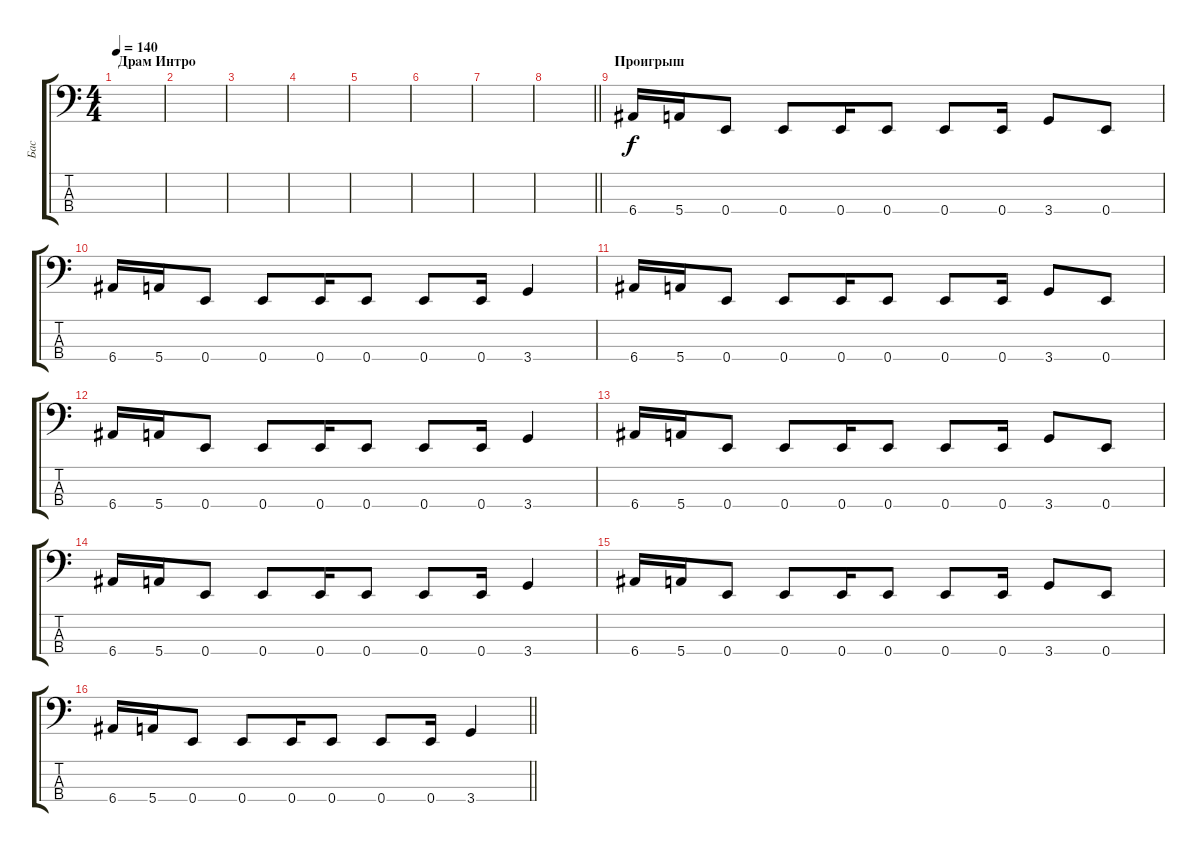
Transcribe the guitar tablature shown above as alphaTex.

\track ("Бас" "Бас") {instrument electricbassfinger}
\staff {score tabs}
\tuning (G2 D2 A1 E1) {hide}
\ts (4 4)
\section ("" "Драм Интро")
\tempo 140
\clef f4
\ks c
|
|
|
|
|
|
|
\barLineRight lightlight
|
\section ("" "Проигрыш")
6.4.16{volume 16 instrument electricbassfinger} 5.4.16 0.4.8 0.4.8 0.4.16 0.4.8 0.4.8 0.4.16 3.4.8 0.4.8 |
6.4.16 5.4.16 0.4.8 0.4.8 0.4.16 0.4.8 0.4.8 0.4.16 3.4.4 |
6.4.16 5.4.16 0.4.8 0.4.8 0.4.16 0.4.8 0.4.8 0.4.16 3.4.8 0.4.8 |
6.4.16 5.4.16 0.4.8 0.4.8 0.4.16 0.4.8 0.4.8 0.4.16 3.4.4 |
6.4.16 5.4.16 0.4.8 0.4.8 0.4.16 0.4.8 0.4.8 0.4.16 3.4.8 0.4.8 |
6.4.16 5.4.16 0.4.8 0.4.8 0.4.16 0.4.8 0.4.8 0.4.16 3.4.4 |
6.4.16 5.4.16 0.4.8 0.4.8 0.4.16 0.4.8 0.4.8 0.4.16 3.4.8 0.4.8 |
\barLineRight lightlight
6.4.16 5.4.16 0.4.8 0.4.8 0.4.16 0.4.8 0.4.8 0.4.16 3.4.4
